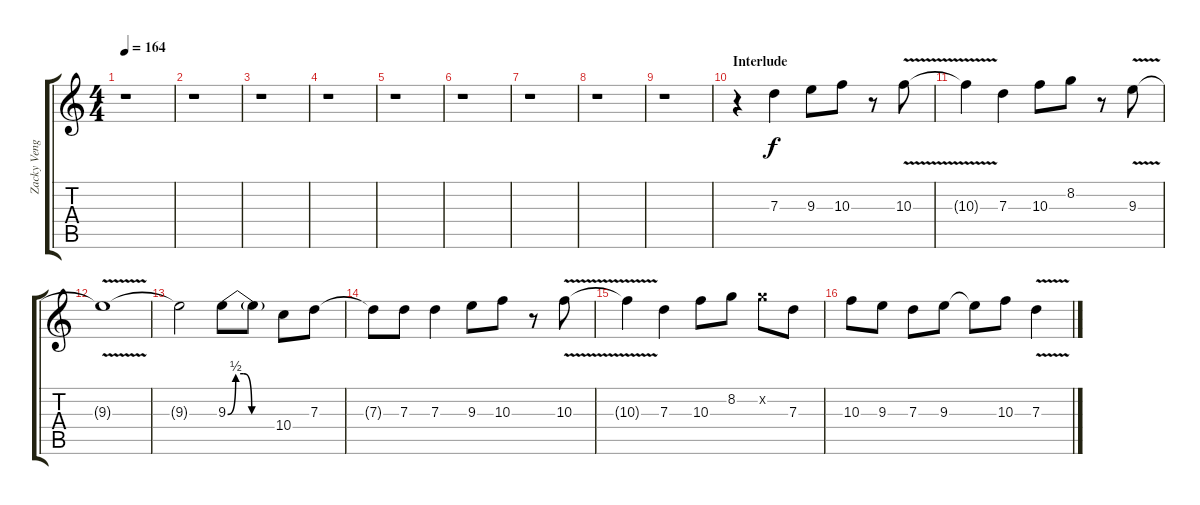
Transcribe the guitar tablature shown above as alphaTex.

\track ("Zacky Vengeance (Pan Lead)" "Zacky Veng") {instrument distortionguitar}
\staff {score tabs}
\tuning (E4 B3 G3 D3 A2 D2) {hide}
\ts (4 4)
\tempo 164
\clef g2
\ks c
r.1{dy f} |
r.1 |
r.1 |
r.1 |
r.1 |
r.1 |
r.1 |
r.1 |
r.1 |
\section ("" "Interlude")
r.4 7.3.4 9.3.8 10.3.8 r.8 10.3{v}.8 |
10.3{t}.4 7.3.4 10.3.8 8.2.8 r.8 9.3{v}.8 |
9.3{t}.1 |
9.3{t}.2 9.3{be (custom 0 0 10 2 20 2 30 0 60 0)}.8 9.3{t}.8 10.4.8 7.3.8 |
7.3{t}.8 7.3.8 7.3.4 9.3.8 10.3.8 r.8 10.3{v}.8 |
10.3{t}.4 7.3.4 10.3.8 8.2.8 8.2{x}.8 7.3.8 |
10.3.8 9.3.8 7.3.8 9.3.8 9.3{t}.8 10.3.8 7.3{v}.4
